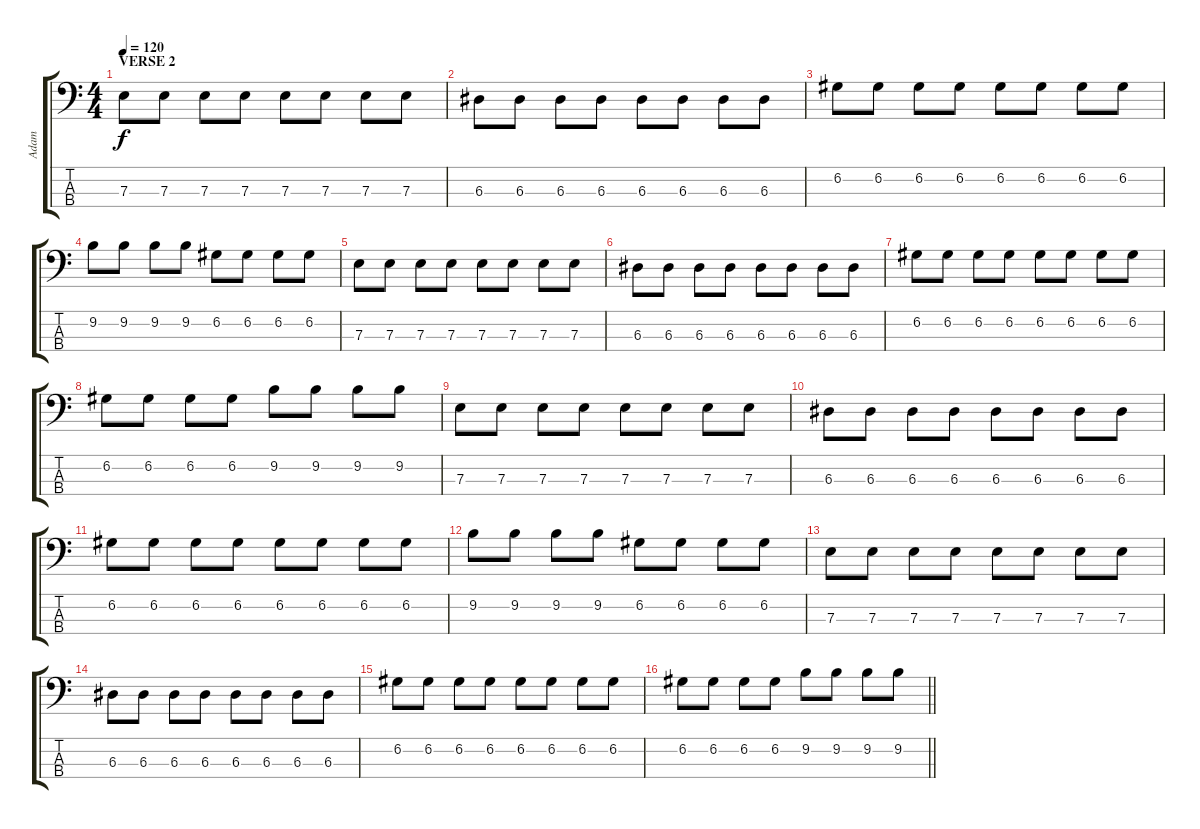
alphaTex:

\track ("Adam" "Adam") {instrument electricbassfinger}
\staff {score tabs}
\tuning (G2 D2 A1 E1) {hide}
\ts (4 4)
\section ("" "VERSE 2")
\tempo 120
\clef f4
\ks c
7.3.8{dy f} 7.3.8 7.3.8 7.3.8 7.3.8 7.3.8 7.3.8 7.3.8 |
6.3.8 6.3.8 6.3.8 6.3.8 6.3.8 6.3.8 6.3.8 6.3.8 |
6.2.8 6.2.8 6.2.8 6.2.8 6.2.8 6.2.8 6.2.8 6.2.8 |
9.2.8 9.2.8 9.2.8 9.2.8 6.2.8 6.2.8 6.2.8 6.2.8 |
7.3.8 7.3.8 7.3.8 7.3.8 7.3.8 7.3.8 7.3.8 7.3.8 |
6.3.8 6.3.8 6.3.8 6.3.8 6.3.8 6.3.8 6.3.8 6.3.8 |
6.2.8 6.2.8 6.2.8 6.2.8 6.2.8 6.2.8 6.2.8 6.2.8 |
6.2.8 6.2.8 6.2.8 6.2.8 9.2.8 9.2.8 9.2.8 9.2.8 |
7.3.8 7.3.8 7.3.8 7.3.8 7.3.8 7.3.8 7.3.8 7.3.8 |
6.3.8 6.3.8 6.3.8 6.3.8 6.3.8 6.3.8 6.3.8 6.3.8 |
6.2.8 6.2.8 6.2.8 6.2.8 6.2.8 6.2.8 6.2.8 6.2.8 |
9.2.8 9.2.8 9.2.8 9.2.8 6.2.8 6.2.8 6.2.8 6.2.8 |
7.3.8 7.3.8 7.3.8 7.3.8 7.3.8 7.3.8 7.3.8 7.3.8 |
6.3.8 6.3.8 6.3.8 6.3.8 6.3.8 6.3.8 6.3.8 6.3.8 |
6.2.8 6.2.8 6.2.8 6.2.8 6.2.8 6.2.8 6.2.8 6.2.8 |
\barLineRight lightlight
6.2.8 6.2.8 6.2.8 6.2.8 9.2.8 9.2.8 9.2.8 9.2.8
